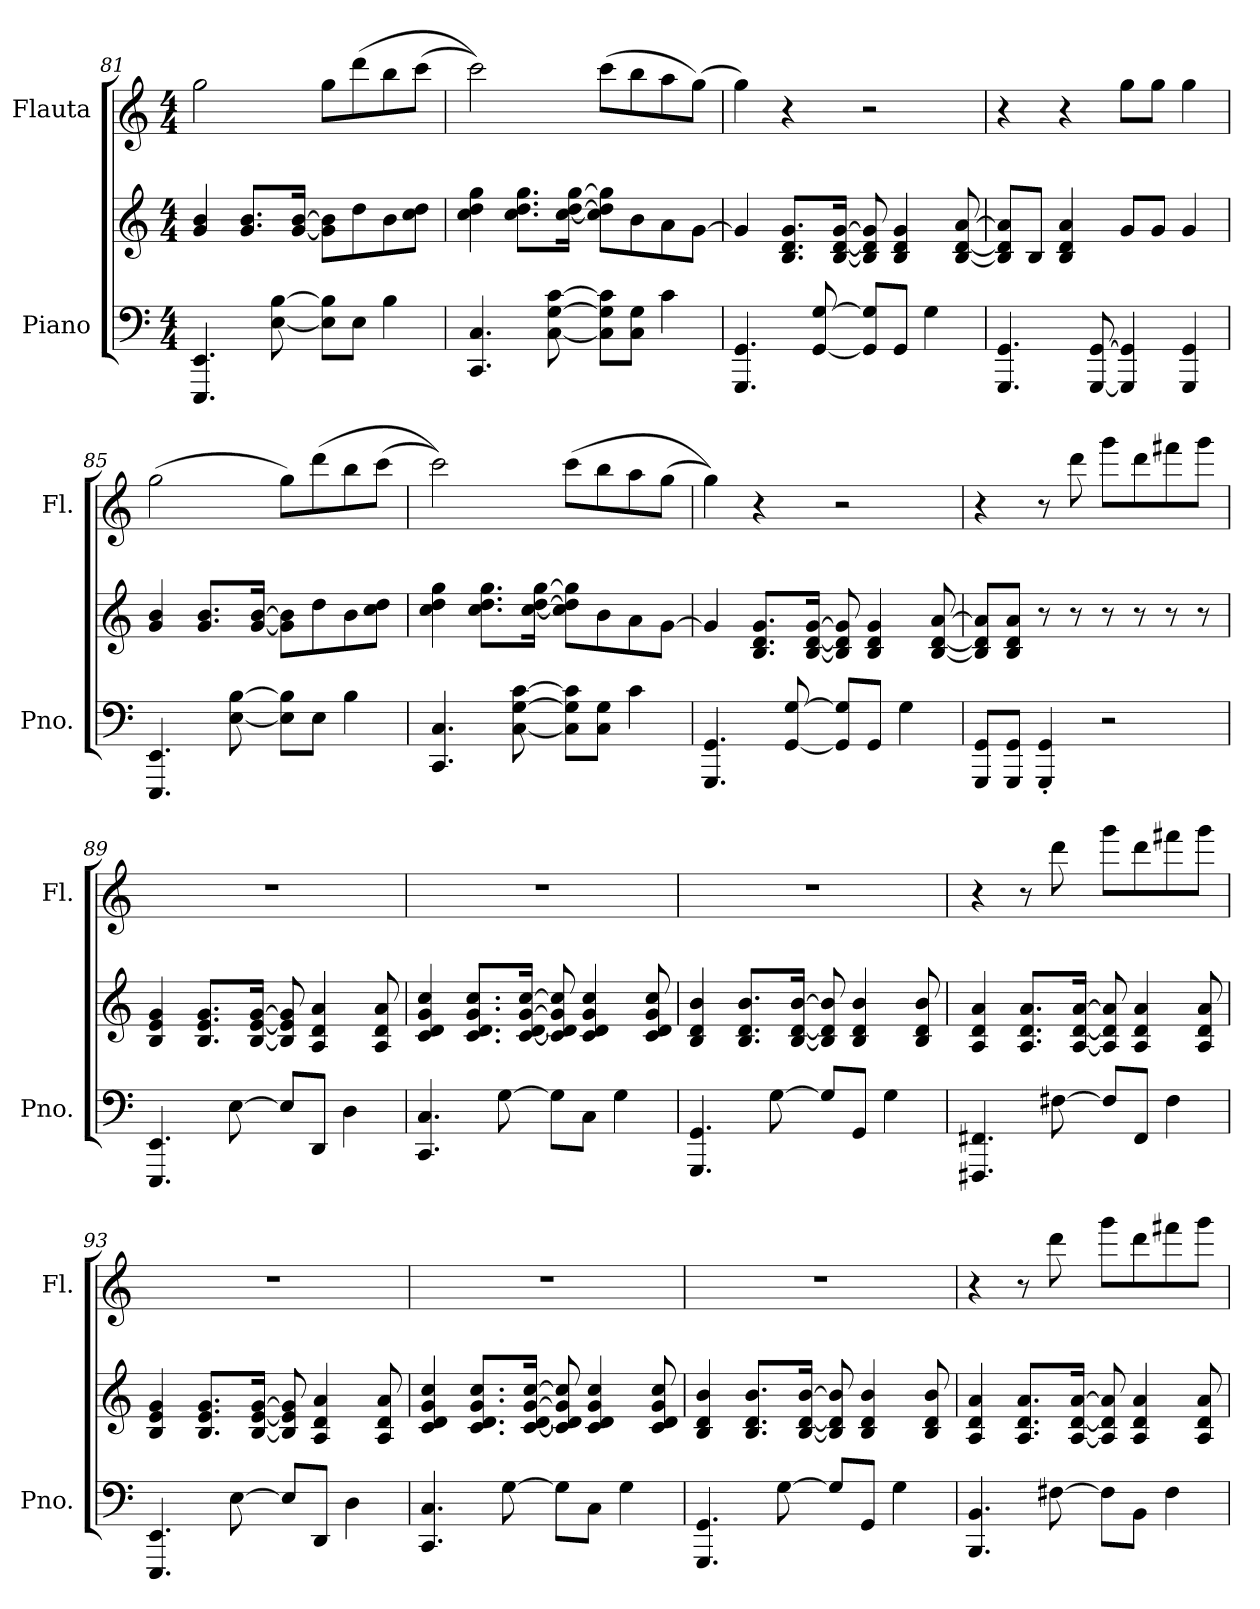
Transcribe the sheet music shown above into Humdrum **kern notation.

**kern	**kern	**kern
*part2	*part2	*part1
*staff3	*staff2	*staff1
*I"Piano	*	*I"Flauta
*I'Pno.	*	*I'Fl.
!!LO:PB:g=z
*clefF4	*clefG2	*clefG2
*k[]	*k[]	*k[]
*M4/4	*M4/4	*M4/4
=81	=81	=81
4.EEE/ 4.EE/	4g/ 4b/	2gg\
.	8.g/ 8.b/L	.
[8E\ [8B\	.	.
.	[16g/ [16b/Jk	.
8E\] 8B\]L	8g\] 8b\]L	8gg\L
8E\J	8dd\	(8ddd\
4B\	8b\	8bb\
.	8cc\ 8dd\J	(8ccc\J
=82	=82	=82
4.CC/ 4.C/	4cc\ 4dd\ 4gg\	2ccc\))
.	8.cc\ 8.dd\ 8.gg\L	.
[8C\ [8G\ [8c\	.	.
.	[16cc\ [16dd\ [16gg\Jk	.
8C\] 8G\] 8c\]L	8cc\] 8dd\] 8gg\]L	(8ccc\L
8C\ 8G\J	8b\	8bb\
4c\	8a\	8aa\
.	[8g\J	(8gg\J)
=83	=83	=83
4.GGG/ 4.GG/	4g/]	4gg\)
.	8.B/ 8.d/ 8.g/L	4r
[8GG/ [8G/	.	.
.	[16B/ [16d/ [16g/Jk	.
8GG/] 8G/]L	8B/] 8d/] 8g/]	2r
8GG/J	4B/ 4d/ 4g/	.
4G\	.	.
.	[8B/ [8d/ [8a/	.
=84	=84	=84
4.GGG/ 4.GG/	8B/] 8d/] 8a/]L	4r
.	8B/J	.
.	4B/ 4d/ 4a/	4r
[8GGG/ [8GG/	.	.
4GGG/] 4GG/]	8g/L	8gg\L
.	8g/J	8gg\J
4GGG/ 4GG/	4g/	4gg\
!!LO:LB:g=z
=85	=85	=85
4.EEE/ 4.EE/	4g/ 4b/	(2gg\
.	8.g/ 8.b/L	.
[8E\ [8B\	.	.
.	[16g/ [16b/Jk	.
8E\] 8B\]L	8g\] 8b\]L	8gg\L)
8E\J	8dd\	(8ddd\
4B\	8b\	8bb\
.	8cc\ 8dd\J	(8ccc\J
=86	=86	=86
4.CC/ 4.C/	4cc\ 4dd\ 4gg\	2ccc\))
.	8.cc\ 8.dd\ 8.gg\L	.
[8C\ [8G\ [8c\	.	.
.	[16cc\ [16dd\ [16gg\Jk	.
8C\] 8G\] 8c\]L	8cc\] 8dd\] 8gg\]L	(8ccc\L
8C\ 8G\J	8b\	8bb\
4c\	8a\	8aa\
.	[8g\J	(8gg\J
=87	=87	=87
4.GGG/ 4.GG/	4g/]	4gg\))
.	8.B/ 8.d/ 8.g/L	4r
[8GG/ [8G/	.	.
.	[16B/ [16d/ [16g/Jk	.
8GG/] 8G/]L	8B/] 8d/] 8g/]	2r
8GG/J	4B/ 4d/ 4g/	.
4G\	.	.
.	[8B/ [8d/ [8a/	.
=88	=88	=88
8GGG/ 8GG/L	8B/] 8d/] 8a/]L	4r
8GGG/ 8GG/J	8B/ 8d/ 8a/J	.
4GGG/' 4GG/'	8r	8r
.	8r	8ddd\
2r	8r	8ggg\L
.	8r	8ddd\
.	8r	8fff#X\
.	8r	8ggg\J
!!LO:LB:g=z
=89	=89	=89
4.EEE/ 4.EE/	4B/ 4e/ 4g/	1r
.	8.B/ 8.e/ 8.g/L	.
[8E\	.	.
.	[16B/ [16e/ [16g/Jk	.
8E/L]	8B/] 8e/] 8g/]	.
8DD/J	4A/ 4d/ 4a/	.
4D\	.	.
.	8A/ 8d/ 8a/	.
=90	=90	=90
4.CC/ 4.C/	4c/ 4d/ 4g/ 4cc/	1r
.	8.c/ 8.d/ 8.g/ 8.cc/L	.
[8G\	.	.
.	[16c/ [16d/ [16g/ [16cc/Jk	.
8G\L]	8c/] 8d/] 8g/] 8cc/]	.
8C\J	4c/ 4d/ 4g/ 4cc/	.
4G\	.	.
.	8c/ 8d/ 8g/ 8cc/	.
=91	=91	=91
4.GGG/ 4.GG/	4B/ 4d/ 4b/	1r
.	8.B/ 8.d/ 8.b/L	.
[8G\	.	.
.	[16B/ [16d/ [16b/Jk	.
8G/L]	8B/] 8d/] 8b/]	.
8GG/J	4B/ 4d/ 4b/	.
4G\	.	.
.	8B/ 8d/ 8b/	.
!!LO:LB:g=z
=92	=92	=92
4.FFF#X/ 4.FF#X/	4A/ 4d/ 4a/	4r
.	8.A/ 8.d/ 8.a/L	8r
[8F#X\	.	8ddd\
.	[16A/ [16d/ [16a/Jk	.
8F#/L]	8A/] 8d/] 8a/]	8ggg\L
8FF#/J	4A/ 4d/ 4a/	8ddd\
4F#\	.	8fff#X\
.	8A/ 8d/ 8a/	8ggg\J
=93	=93	=93
4.EEE/ 4.EE/	4B/ 4e/ 4g/	1r
.	8.B/ 8.e/ 8.g/L	.
[8E\	.	.
.	[16B/ [16e/ [16g/Jk	.
8E/L]	8B/] 8e/] 8g/]	.
8DD/J	4A/ 4d/ 4a/	.
4D\	.	.
.	8A/ 8d/ 8a/	.
=94	=94	=94
4.CC/ 4.C/	4c/ 4d/ 4g/ 4cc/	1r
.	8.c/ 8.d/ 8.g/ 8.cc/L	.
[8G\	.	.
.	[16c/ [16d/ [16g/ [16cc/Jk	.
8G\L]	8c/] 8d/] 8g/] 8cc/]	.
8C\J	4c/ 4d/ 4g/ 4cc/	.
4G\	.	.
.	8c/ 8d/ 8g/ 8cc/	.
!!LO:PB:g=z
=95	=95	=95
4.GGG/ 4.GG/	4B/ 4d/ 4b/	1r
.	8.B/ 8.d/ 8.b/L	.
[8G\	.	.
.	[16B/ [16d/ [16b/Jk	.
8G/L]	8B/] 8d/] 8b/]	.
8GG/J	4B/ 4d/ 4b/	.
4G\	.	.
.	8B/ 8d/ 8b/	.
=96	=96	=96
4.BBB/ 4.BB/	4A/ 4d/ 4a/	4r
.	8.A/ 8.d/ 8.a/L	8r
[8F#X\	.	8ddd\
.	[16A/ [16d/ [16a/Jk	.
8F#\L]	8A/] 8d/] 8a/]	8ggg\L
8BB\J	4A/ 4d/ 4a/	8ddd\
4F#\	.	8fff#X\
.	8A/ 8d/ 8a/	8ggg\J
=	=	=
*-	*-	*-
